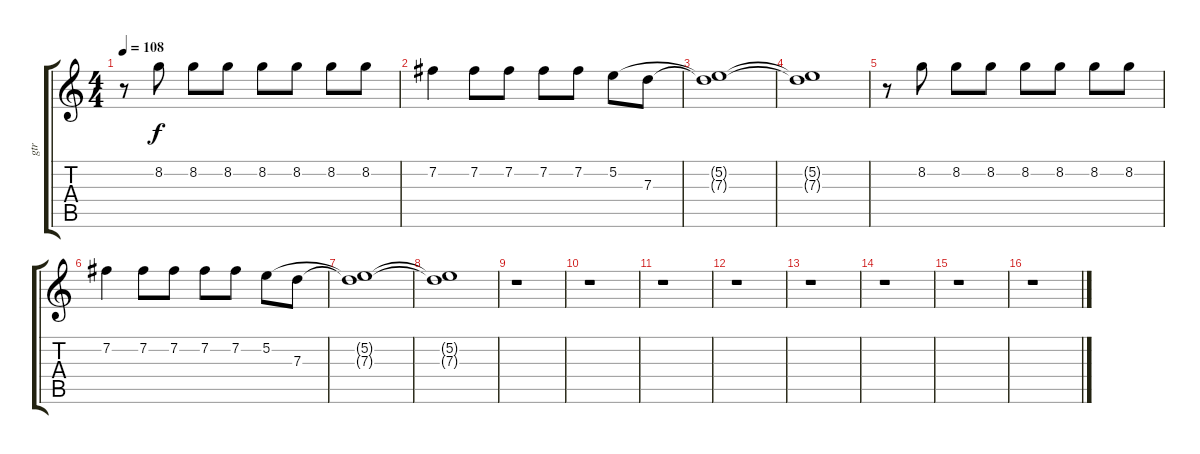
\track ("gtr" "gtr") {instrument acousticguitarnylon}
\staff {score tabs}
\tuning (E4 B3 G3 D3 A2 E2) {hide}
\ts (4 4)
\tempo 108
\clef g2
\ks c
r.8{dy f} 8.2.8 8.2.8 8.2.8 8.2.8 8.2.8 8.2.8 8.2.8 |
7.2.4 7.2.8 7.2.8 7.2.8 7.2.8 5.2.8 7.3.8 |
(5.2{t} 7.3{t}).1 |
(5.2{t} 7.3{t}).1 |
r.8 8.2.8 8.2.8 8.2.8 8.2.8 8.2.8 8.2.8 8.2.8 |
7.2.4 7.2.8 7.2.8 7.2.8 7.2.8 5.2.8 7.3.8 |
(5.2{t} 7.3{t}).1 |
(5.2{t} 7.3{t}).1 |
r.1 |
r.1 |
r.1 |
r.1 |
r.1 |
r.1 |
r.1 |
r.1
